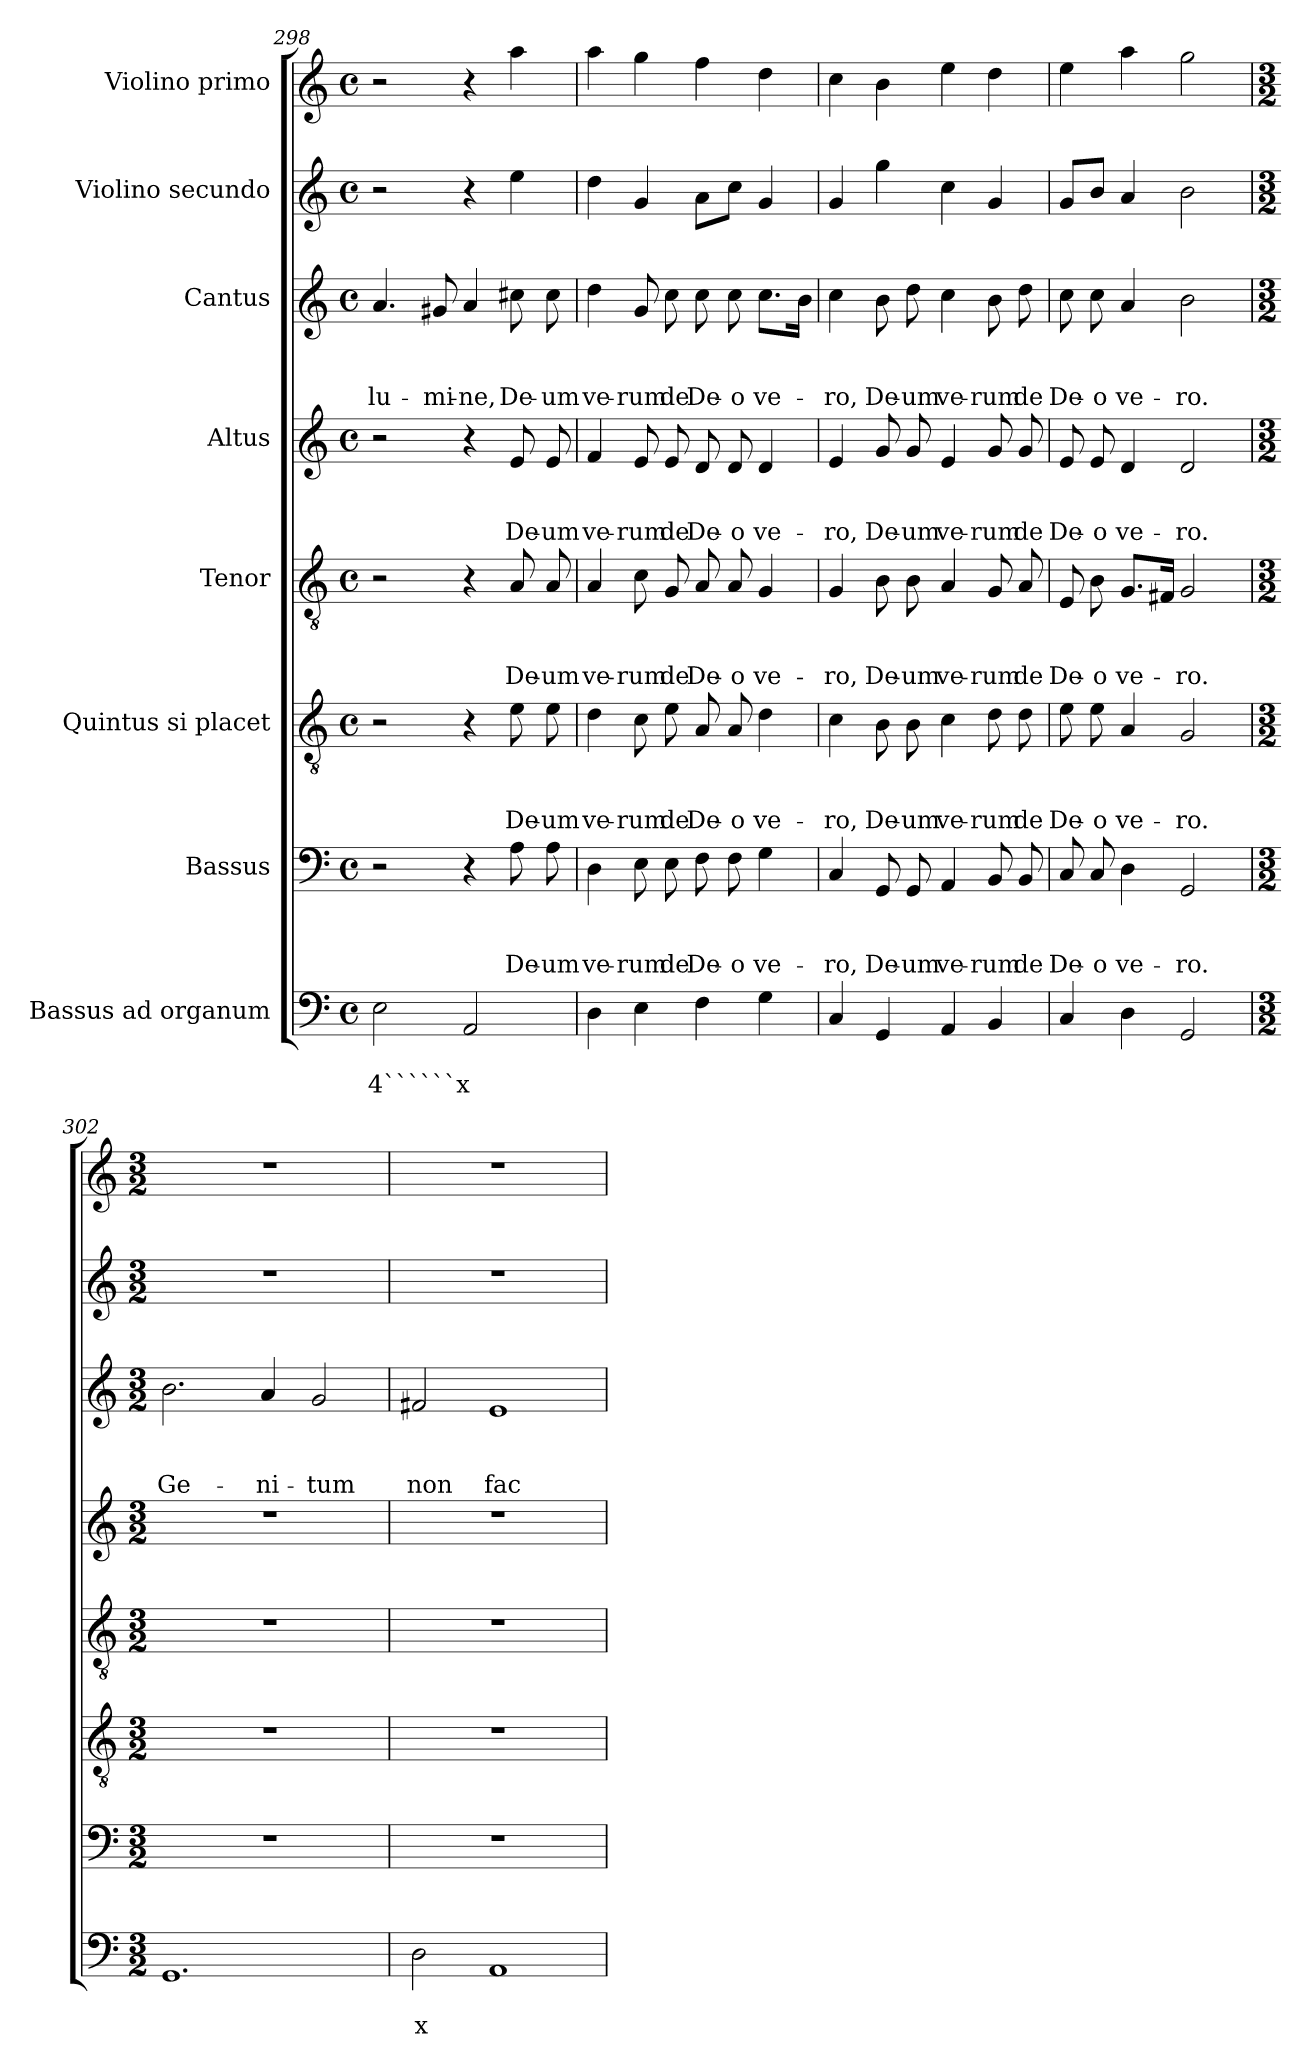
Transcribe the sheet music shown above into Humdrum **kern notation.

**kern	**text	**text	**kern	**text	**text	**text	**kern	**text	**text	**text	**kern	**text	**text	**text	**kern	**text	**text	**text	**kern	**text	**text	**text	**kern	**kern
*part8	*part8	*part8	*part7	*part7	*part7	*part7	*part6	*part6	*part6	*part6	*part5	*part5	*part5	*part5	*part4	*part4	*part4	*part4	*part3	*part3	*part3	*part3	*part2	*part1
*staff8	*staff8	*staff8	*staff7	*staff7	*staff7	*staff7	*staff6	*staff6	*staff6	*staff6	*staff5	*staff5	*staff5	*staff5	*staff4	*staff4	*staff4	*staff4	*staff3	*staff3	*staff3	*staff3	*staff2	*staff1
*I"Bassus ad organum	*	*	*I"Bassus	*	*	*	*I"Quintus si placet	*	*	*	*I"Tenor	*	*	*	*I"Altus	*	*	*	*I"Cantus	*	*	*	*I"Violino secundo	*I"Violino primo
*clefF4	*	*	*clefF4	*	*	*	*clefGv2	*	*	*	*clefGv2	*	*	*	*clefG2	*	*	*	*clefG2	*	*	*	*clefG2	*clefG2
*k[]	*	*	*k[]	*	*	*	*k[]	*	*	*	*k[]	*	*	*	*k[]	*	*	*	*k[]	*	*	*	*k[]	*k[]
*C:	*	*	*C:	*	*	*	*C:	*	*	*	*C:	*	*	*	*C:	*	*	*	*C:	*	*	*	*C:	*C:
*M4/4	*	*	*M4/4	*	*	*	*M4/4	*	*	*	*M4/4	*	*	*	*M4/4	*	*	*	*M4/4	*	*	*	*M4/4	*M4/4
*met(c)	*	*	*met(c)	*	*	*	*met(c)	*	*	*	*met(c)	*	*	*	*met(c)	*	*	*	*met(c)	*	*	*	*met(c)	*met(c)
=298	=298	=298	=298	=298	=298	=298	=298	=298	=298	=298	=298	=298	=298	=298	=298	=298	=298	=298	=298	=298	=298	=298	=298	=298
!	!	!LO:LY:b	!	!	!	!	!	!	!	!	!	!	!	!	!	!	!	!	!	!	!	!LO:LY:b	!	!
2E\	.	4``````x	2r	.	.	.	2r	.	.	.	2r	.	.	.	2r	.	.	.	4.a/	.	.	lu-	2r	2r
!	!	!	!	!	!	!	!	!	!	!	!	!	!	!	!	!	!	!	!	!	!	!LO:LY:b	!	!
.	.	.	.	.	.	.	.	.	.	.	.	.	.	.	.	.	.	.	8g#X/	.	.	-mi-	.	.
!	!	!	!	!	!	!	!	!	!	!	!	!	!	!	!	!	!	!	!	!	!	!LO:LY:b	!	!
2AA/	.	.	4r	.	.	.	4r	.	.	.	4r	.	.	.	4r	.	.	.	4a/	.	.	-ne,	4r	4r
!	!	!	!	!	!	!LO:LY:b	!	!	!	!LO:LY:b	!	!	!	!LO:LY:b	!	!	!	!LO:LY:b	!	!	!	!LO:LY:b	!	!
.	.	.	8A\	.	.	De-	8e\	.	.	De-	8A/	.	.	De-	8e/	.	.	De-	8cc#X\	.	.	De-	4ee\	4aa\
!	!	!	!	!	!	!LO:LY:b	!	!	!	!LO:LY:b	!	!	!	!LO:LY:b	!	!	!	!LO:LY:b	!	!	!	!LO:LY:b	!	!
.	.	.	8A\	.	.	-um	8e\	.	.	-um	8A/	.	.	-um	8e/	.	.	-um	8cc#\	.	.	-um	.	.
!!LO:PB:g=z
=299	=299	=299	=299	=299	=299	=299	=299	=299	=299	=299	=299	=299	=299	=299	=299	=299	=299	=299	=299	=299	=299	=299	=299	=299
!	!	!	!	!	!	!LO:LY:b	!	!	!	!LO:LY:b	!	!	!	!LO:LY:b	!	!	!	!LO:LY:b	!	!	!	!LO:LY:b	!	!
4D\	.	.	4D\	.	.	ve-	4d\	.	.	ve-	4A/	.	.	ve-	4f/	.	.	ve-	4dd\	.	.	ve-	4dd\	4aa\
!	!	!	!	!	!	!LO:LY:b	!	!	!	!LO:LY:b	!	!	!	!LO:LY:b	!	!	!	!LO:LY:b	!	!	!	!LO:LY:b	!	!
4E\	.	.	8E\	.	.	-rum	8c\	.	.	-rum	8c\	.	.	-rum	8e/	.	.	-rum	8g/	.	.	-rum	4g/	4gg\
!	!	!	!	!	!	!LO:LY:b	!	!	!	!LO:LY:b	!	!	!	!LO:LY:b	!	!	!	!LO:LY:b	!	!	!	!LO:LY:b	!	!
.	.	.	8E\	.	.	de	8e\	.	.	de	8G/	.	.	de	8e/	.	.	de	8cc\	.	.	de	.	.
!	!	!	!	!	!	!LO:LY:b	!	!	!	!LO:LY:b	!	!	!	!LO:LY:b	!	!	!	!LO:LY:b	!	!	!	!LO:LY:b	!	!
4F\	.	.	8F\	.	.	De-	8A/	.	.	De-	8A/	.	.	De-	8d/	.	.	De-	8cc\	.	.	De-	8a\L	4ff\
!	!	!	!	!	!	!LO:LY:b	!	!	!	!LO:LY:b	!	!	!	!LO:LY:b	!	!	!	!LO:LY:b	!	!	!	!LO:LY:b	!	!
.	.	.	8F\	.	.	-o	8A/	.	.	-o	8A/	.	.	-o	8d/	.	.	-o	8cc\	.	.	-o	8cc\J	.
!	!	!	!	!	!	!LO:LY:b	!	!	!	!LO:LY:b	!	!	!	!LO:LY:b	!	!	!	!LO:LY:b	!	!	!	!LO:LY:b	!	!
4G\	.	.	4G\	.	.	ve-	4d\	.	.	ve-	4G/	.	.	ve-	4d/	.	.	ve-	8.cc\L	.	.	ve-	4g/	4dd\
.	.	.	.	.	.	.	.	.	.	.	.	.	.	.	.	.	.	.	16b\Jk	.	.	.	.	.
=300	=300	=300	=300	=300	=300	=300	=300	=300	=300	=300	=300	=300	=300	=300	=300	=300	=300	=300	=300	=300	=300	=300	=300	=300
!	!	!	!	!	!	!LO:LY:b	!	!	!	!LO:LY:b	!	!	!	!LO:LY:b	!	!	!	!LO:LY:b	!	!	!	!LO:LY:b	!	!
4C/	.	.	4C/	.	.	-ro,	4c\	.	.	-ro,	4G/	.	.	-ro,	4e/	.	.	-ro,	4cc\	.	.	-ro,	4g/	4cc\
!	!	!	!	!	!	!LO:LY:b	!	!	!	!LO:LY:b	!	!	!	!LO:LY:b	!	!	!	!LO:LY:b	!	!	!	!LO:LY:b	!	!
4GG/	.	.	8GG/	.	.	De-	8B\	.	.	De-	8B\	.	.	De-	8g/	.	.	De-	8b\	.	.	De-	4gg\	4b\
!	!	!	!	!	!	!LO:LY:b	!	!	!	!LO:LY:b	!	!	!	!LO:LY:b	!	!	!	!LO:LY:b	!	!	!	!LO:LY:b	!	!
.	.	.	8GG/	.	.	-um	8B\	.	.	-um	8B\	.	.	-um	8g/	.	.	-um	8dd\	.	.	-um	.	.
!	!	!	!	!	!	!LO:LY:b	!	!	!	!LO:LY:b	!	!	!	!LO:LY:b	!	!	!	!LO:LY:b	!	!	!	!LO:LY:b	!	!
4AA/	.	.	4AA/	.	.	ve-	4c\	.	.	ve-	4A/	.	.	ve-	4e/	.	.	ve-	4cc\	.	.	ve-	4cc\	4ee\
!	!	!	!	!	!	!LO:LY:b	!	!	!	!LO:LY:b	!	!	!	!LO:LY:b	!	!	!	!LO:LY:b	!	!	!	!LO:LY:b	!	!
4BB/	.	.	8BB/	.	.	-rum	8d\	.	.	-rum	8G/	.	.	-rum	8g/	.	.	-rum	8b\	.	.	-rum	4g/	4dd\
!	!	!	!	!	!	!LO:LY:b	!	!	!	!LO:LY:b	!	!	!	!LO:LY:b	!	!	!	!LO:LY:b	!	!	!	!LO:LY:b	!	!
.	.	.	8BB/	.	.	de	8d\	.	.	de	8A/	.	.	de	8g/	.	.	de	8dd\	.	.	de	.	.
=301	=301	=301	=301	=301	=301	=301	=301	=301	=301	=301	=301	=301	=301	=301	=301	=301	=301	=301	=301	=301	=301	=301	=301	=301
!	!	!	!	!	!	!LO:LY:b	!	!	!	!LO:LY:b	!	!	!	!LO:LY:b	!	!	!	!LO:LY:b	!	!	!	!LO:LY:b	!	!
4C/	.	.	8C/	.	.	De-	8e\	.	.	De-	8E/	.	.	De-	8e/	.	.	De-	8cc\	.	.	De-	8g/L	4ee\
!	!	!	!	!	!	!LO:LY:b	!	!	!	!LO:LY:b	!	!	!	!LO:LY:b	!	!	!	!LO:LY:b	!	!	!	!LO:LY:b	!	!
.	.	.	8C/	.	.	-o	8e\	.	.	-o	8B\	.	.	-o	8e/	.	.	-o	8cc\	.	.	-o	8b/J	.
!	!	!	!	!	!	!LO:LY:b	!	!	!	!LO:LY:b	!	!	!	!LO:LY:b	!	!	!	!LO:LY:b	!	!	!	!LO:LY:b	!	!
4D\	.	.	4D\	.	.	ve-	4A/	.	.	ve-	8.G/L	.	.	ve-	4d/	.	.	ve-	4a/	.	.	ve-	4a/	4aa\
.	.	.	.	.	.	.	.	.	.	.	16F#X/Jk	.	.	.	.	.	.	.	.	.	.	.	.	.
!	!	!	!	!	!	!LO:LY:b	!	!	!	!LO:LY:b	!	!	!	!LO:LY:b	!	!	!	!LO:LY:b	!	!	!	!LO:LY:b	!	!
2GG/	.	.	2GG/	.	.	-ro.	2G/	.	.	-ro.	2G/	.	.	-ro.	2d/	.	.	-ro.	2b\	.	.	-ro.	2b\	2gg\
!!LO:LB:g=z
=302	=302	=302	=302	=302	=302	=302	=302	=302	=302	=302	=302	=302	=302	=302	=302	=302	=302	=302	=302	=302	=302	=302	=302	=302
*M3/2	*	*	*M3/2	*	*	*	*M3/2	*	*	*	*M3/2	*	*	*	*M3/2	*	*	*	*M3/2	*	*	*	*M3/2	*M3/2
!	!	!	!	!	!	!	!	!	!	!	!	!	!	!	!	!	!	!	!	!	!	!LO:LY:b	!	!
1.GG	.	.	1.r	.	.	.	1.r	.	.	.	1.r	.	.	.	1.r	.	.	.	2.b\	.	.	Ge-	1.r	1.r
!	!	!	!	!	!	!	!	!	!	!	!	!	!	!	!	!	!	!	!	!	!	!LO:LY:b	!	!
.	.	.	.	.	.	.	.	.	.	.	.	.	.	.	.	.	.	.	4a/	.	.	-ni-	.	.
!	!	!	!	!	!	!	!	!	!	!	!	!	!	!	!	!	!	!	!	!	!	!LO:LY:b	!	!
.	.	.	.	.	.	.	.	.	.	.	.	.	.	.	.	.	.	.	2g/	.	.	-tum	.	.
=303	=303	=303	=303	=303	=303	=303	=303	=303	=303	=303	=303	=303	=303	=303	=303	=303	=303	=303	=303	=303	=303	=303	=303	=303
!	!	!LO:LY:b	!	!	!	!	!	!	!	!	!	!	!	!	!	!	!	!	!	!	!	!LO:LY:b	!	!
2D\	.	x	1.r	.	.	.	1.r	.	.	.	1.r	.	.	.	1.r	.	.	.	2f#X/	.	.	non	1.r	1.r
!	!	!	!	!	!	!	!	!	!	!	!	!	!	!	!	!	!	!	!	!	!	!LO:LY:b	!	!
1AA	.	.	.	.	.	.	.	.	.	.	.	.	.	.	.	.	.	.	1e	.	.	fac-	.	.
=	=	=	=	=	=	=	=	=	=	=	=	=	=	=	=	=	=	=	=	=	=	=	=	=
*-	*-	*-	*-	*-	*-	*-	*-	*-	*-	*-	*-	*-	*-	*-	*-	*-	*-	*-	*-	*-	*-	*-	*-	*-
